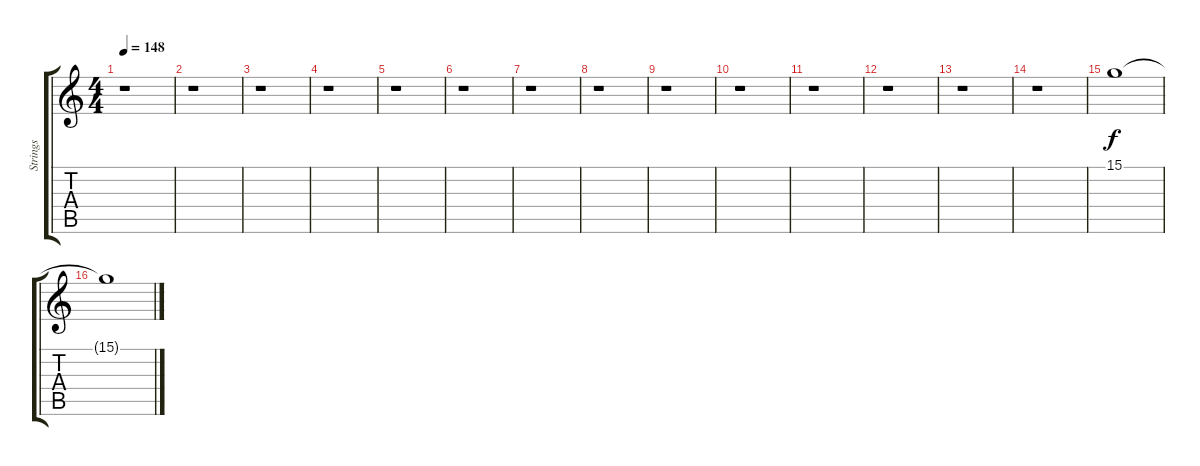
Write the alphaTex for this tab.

\track ("Strings" "Strings") {instrument stringensemble2}
\staff {score tabs}
\tuning (E4 B3 G3 D3 A2 E2) {hide}
\ts (4 4)
\tempo 148
\clef g2
\ks c
r.1{dy f} |
r.1 |
r.1 |
r.1 |
r.1 |
r.1 |
r.1 |
r.1 |
r.1 |
r.1 |
r.1 |
r.1 |
r.1 |
r.1 |
15.1.1 |
15.1{t}.1
